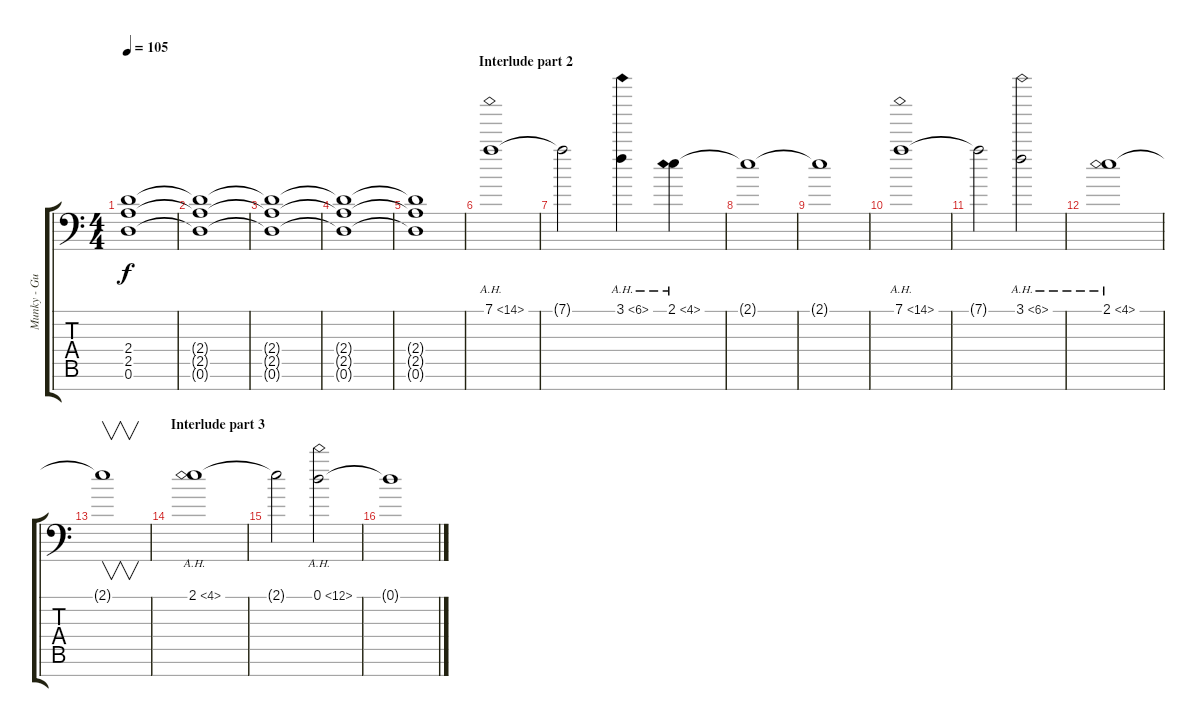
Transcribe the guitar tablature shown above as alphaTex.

\track ("Munky - Guitar" "Munky - Gu") {instrument overdrivenguitar}
\staff {score tabs}
\tuning (D4 A3 F3 C3 G2 D2 A1) {hide}
\ts (4 4)
\tempo 105
\clef f4
\ks c
(2.4{t} 2.5{t} 0.6{t}).1{dy f} |
(2.4{t} 2.5{t} 0.6{t}).1 |
(2.4{t} 2.5{t} 0.6{t}).1 |
(2.4{t} 2.5{t} 0.6{t}).1{volume 2} |
(2.4{t} 2.5{t} 0.6{t}).1 |
\section ("" "Interlude part 2")
7.1{ah 7}.1{volume 10 balance 8 instrument overdrivenguitar} |
7.1{t}.2 3.1{ah 3}.4 2.1{ah 2}.4 |
2.1{t}.1 |
2.1{t}.1 |
7.1{ah 7}.1 |
7.1{t}.2 3.1{ah 3}.2 |
2.1{ah 2}.1 |
2.1{t}.1{v} |
\section ("" "Interlude part 3")
2.1{ah 2}.1{volume 10 balance 8 instrument overdrivenguitar} |
2.1{t}.2 0.1{ah 12}.2 |
0.1{t}.1
